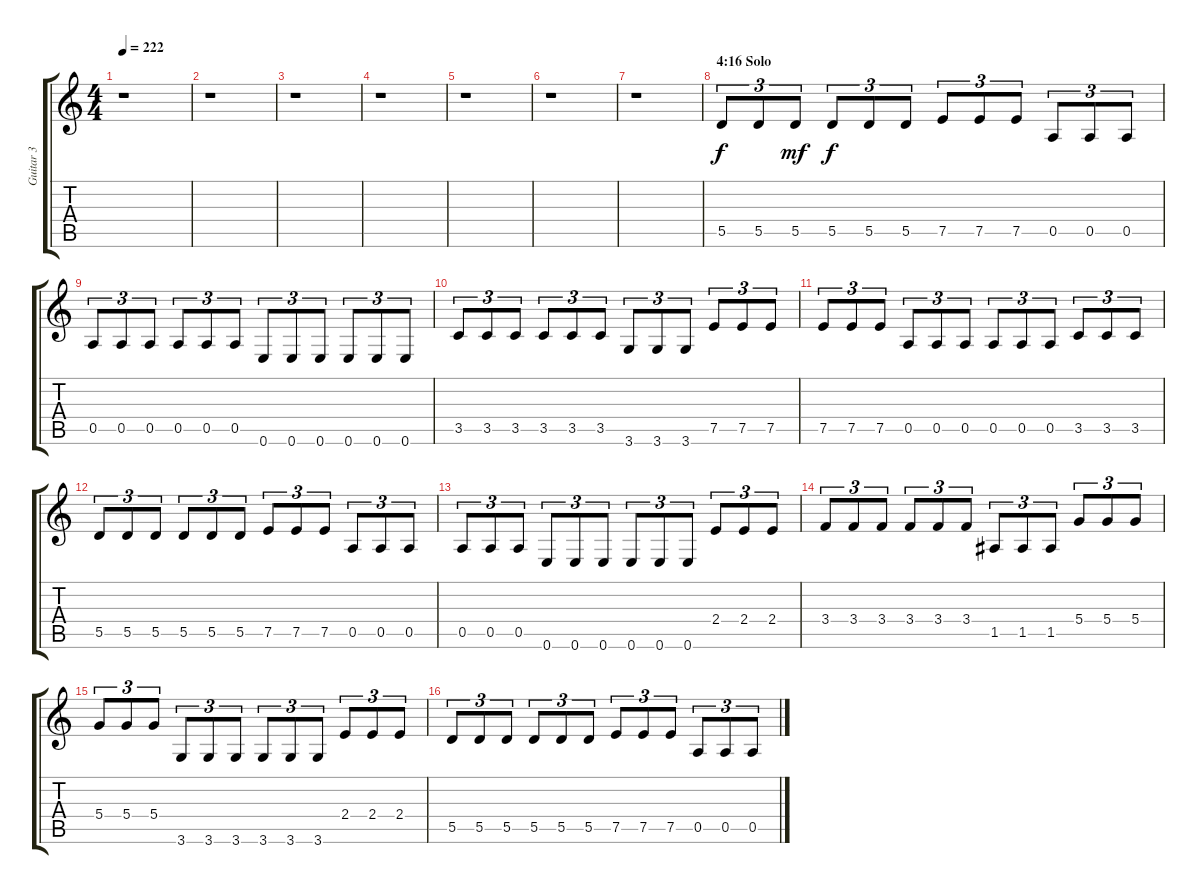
\track ("Guitar 3" "Guitar 3") {instrument distortionguitar}
\staff {score tabs}
\tuning (E4 B3 G3 D3 A2 E2) {hide}
\ts (4 4)
\tempo 222
\clef g2
\ks c
r.1{dy f} |
r.1 |
r.1 |
r.1 |
r.1 |
r.1 |
r.1 |
\section ("" "4:16 Solo")
5.5.8{tu (3 2)} 5.5.8{tu (3 2)} 5.5.8{tu (3 2) dy mf} 5.5.8{tu (3 2) dy f} 5.5.8{tu (3 2)} 5.5.8{tu (3 2)} 7.5.8{tu (3 2)} 7.5.8{tu (3 2)} 7.5.8{tu (3 2)} 0.5.8{tu (3 2)} 0.5.8{tu (3 2)} 0.5.8{tu (3 2)} |
0.5.8{tu (3 2)} 0.5.8{tu (3 2)} 0.5.8{tu (3 2)} 0.5.8{tu (3 2)} 0.5.8{tu (3 2)} 0.5.8{tu (3 2)} 0.6.8{tu (3 2)} 0.6.8{tu (3 2)} 0.6.8{tu (3 2)} 0.6.8{tu (3 2)} 0.6.8{tu (3 2)} 0.6.8{tu (3 2)} |
3.5.8{tu (3 2)} 3.5.8{tu (3 2)} 3.5.8{tu (3 2)} 3.5.8{tu (3 2)} 3.5.8{tu (3 2)} 3.5.8{tu (3 2)} 3.6.8{tu (3 2)} 3.6.8{tu (3 2)} 3.6.8{tu (3 2)} 7.5.8{tu (3 2)} 7.5.8{tu (3 2)} 7.5.8{tu (3 2)} |
7.5.8{tu (3 2)} 7.5.8{tu (3 2)} 7.5.8{tu (3 2)} 0.5.8{tu (3 2)} 0.5.8{tu (3 2)} 0.5.8{tu (3 2)} 0.5.8{tu (3 2)} 0.5.8{tu (3 2)} 0.5.8{tu (3 2)} 3.5.8{tu (3 2)} 3.5.8{tu (3 2)} 3.5.8{tu (3 2)} |
5.5.8{tu (3 2)} 5.5.8{tu (3 2)} 5.5.8{tu (3 2)} 5.5.8{tu (3 2)} 5.5.8{tu (3 2)} 5.5.8{tu (3 2)} 7.5.8{tu (3 2)} 7.5.8{tu (3 2)} 7.5.8{tu (3 2)} 0.5.8{tu (3 2)} 0.5.8{tu (3 2)} 0.5.8{tu (3 2)} |
0.5.8{tu (3 2)} 0.5.8{tu (3 2)} 0.5.8{tu (3 2)} 0.6.8{tu (3 2)} 0.6.8{tu (3 2)} 0.6.8{tu (3 2)} 0.6.8{tu (3 2)} 0.6.8{tu (3 2)} 0.6.8{tu (3 2)} 2.4.8{tu (3 2)} 2.4.8{tu (3 2)} 2.4.8{tu (3 2)} |
3.4.8{tu (3 2)} 3.4.8{tu (3 2)} 3.4.8{tu (3 2)} 3.4.8{tu (3 2)} 3.4.8{tu (3 2)} 3.4.8{tu (3 2)} 1.5.8{tu (3 2)} 1.5.8{tu (3 2)} 1.5.8{tu (3 2)} 5.4.8{tu (3 2)} 5.4.8{tu (3 2)} 5.4.8{tu (3 2)} |
5.4.8{tu (3 2)} 5.4.8{tu (3 2)} 5.4.8{tu (3 2)} 3.6.8{tu (3 2)} 3.6.8{tu (3 2)} 3.6.8{tu (3 2)} 3.6.8{tu (3 2)} 3.6.8{tu (3 2)} 3.6.8{tu (3 2)} 2.4.8{tu (3 2)} 2.4.8{tu (3 2)} 2.4.8{tu (3 2)} |
5.5.8{tu (3 2)} 5.5.8{tu (3 2)} 5.5.8{tu (3 2)} 5.5.8{tu (3 2)} 5.5.8{tu (3 2)} 5.5.8{tu (3 2)} 7.5.8{tu (3 2)} 7.5.8{tu (3 2)} 7.5.8{tu (3 2)} 0.5.8{tu (3 2)} 0.5.8{tu (3 2)} 0.5.8{tu (3 2)}
